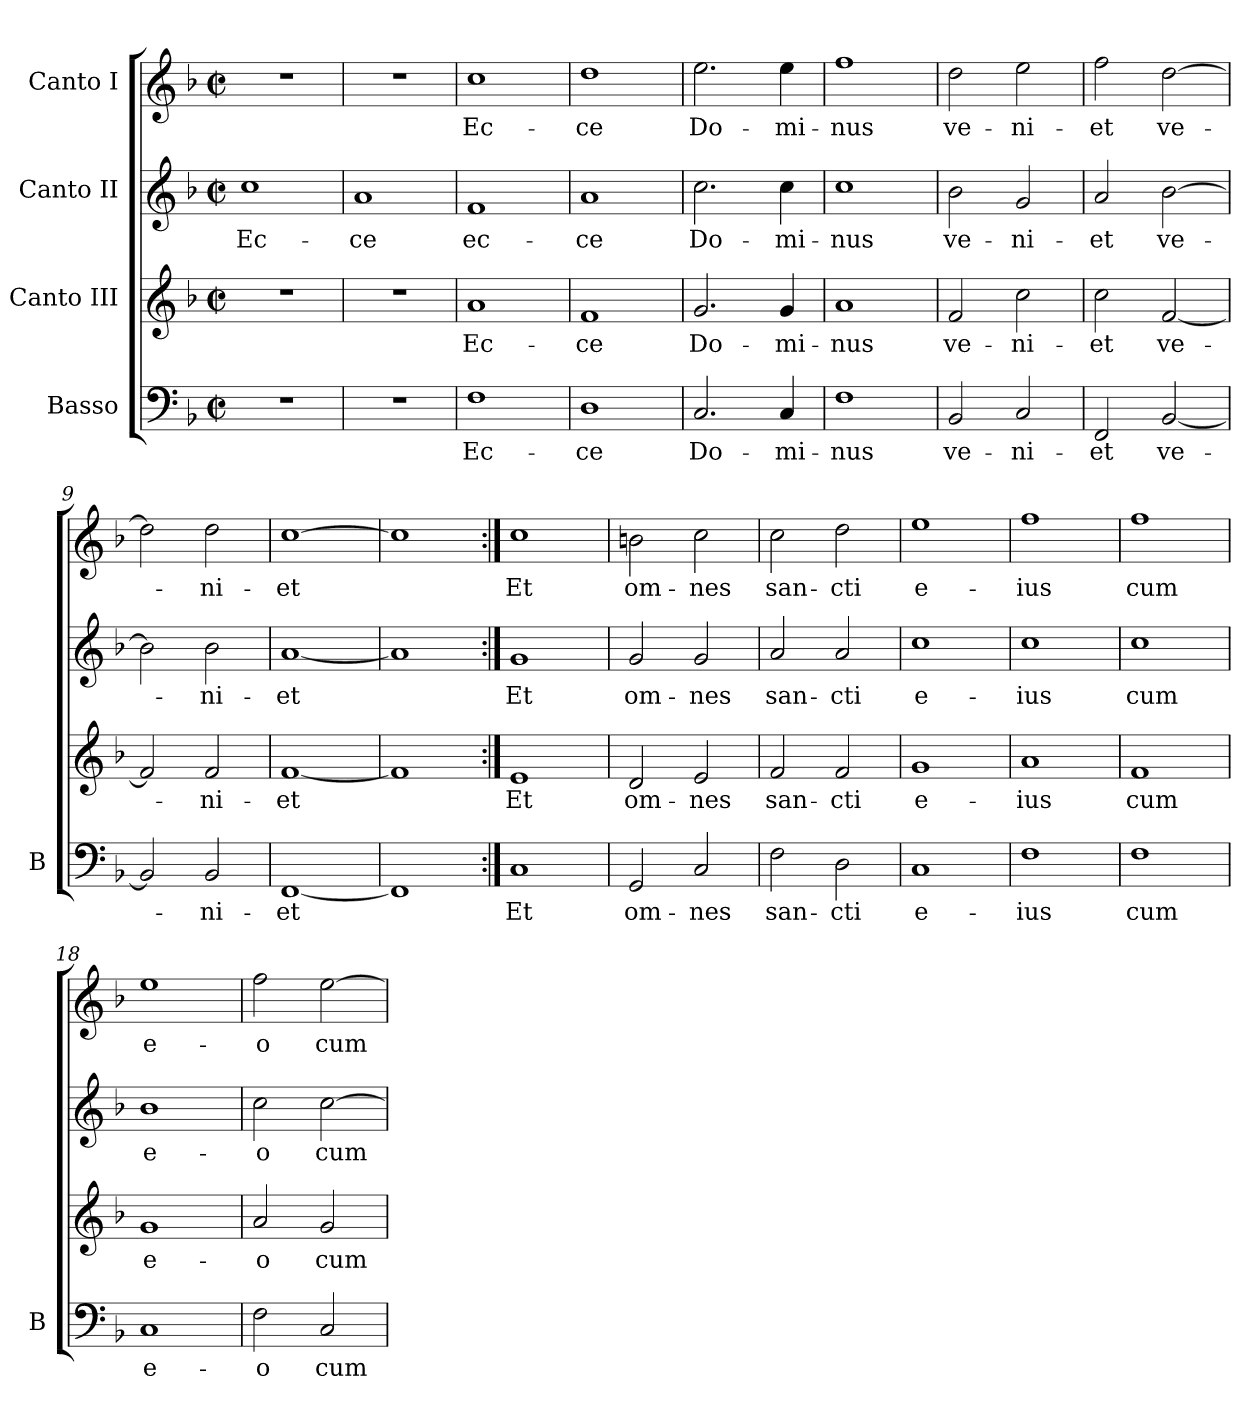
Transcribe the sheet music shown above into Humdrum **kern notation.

**kern	**text	**kern	**text	**kern	**text	**kern	**text
*part4	*part4	*part3	*part3	*part2	*part2	*part1	*part1
*staff4	*staff4	*staff3	*staff3	*staff2	*staff2	*staff1	*staff1
*I"Basso	*	*I"Canto III	*	*I"Canto II	*	*I"Canto I	*
*I'B	*	*	*	*	*	*	*
*clefF4	*	*clefG2	*	*clefG2	*	*clefG2	*
*k[b-]	*	*k[b-]	*	*k[b-]	*	*k[b-]	*
*M2/2	*	*M2/2	*	*M2/2	*	*M2/2	*
*met(c|)	*	*met(c|)	*	*met(c|)	*	*met(c|)	*
=1	=1	=1	=1	=1	=1	=1	=1
1r	.	1r	.	1cc	Ec-	1r	.
=2	=2	=2	=2	=2	=2	=2	=2
1r	.	1r	.	1a	-ce	1r	.
=3	=3	=3	=3	=3	=3	=3	=3
1F	Ec-	1a	Ec-	1f	ec-	1cc	Ec-
=4	=4	=4	=4	=4	=4	=4	=4
1D	-ce	1f	-ce	1a	-ce	1dd	-ce
=5	=5	=5	=5	=5	=5	=5	=5
2.C/	Do-	2.g/	Do-	2.cc\	Do-	2.ee\	Do-
4C/	-mi-	4g/	-mi-	4cc\	-mi-	4ee\	-mi-
=6	=6	=6	=6	=6	=6	=6	=6
1F	-nus	1a	-nus	1cc	-nus	1ff	-nus
=7	=7	=7	=7	=7	=7	=7	=7
2BB-/	ve-	2f/	ve-	2b-\	ve-	2dd\	ve-
2C/	-ni-	2cc\	-ni-	2g/	-ni-	2ee\	-ni-
=8	=8	=8	=8	=8	=8	=8	=8
2FF/	-et	2cc\	-et	2a/	-et	2ff\	-et
[2BB-/	ve-	[2f/	ve-	[2b-\	ve-	[2dd\	ve-
=9	=9	=9	=9	=9	=9	=9	=9
2BB-/]	.	2f/]	.	2b-\]	.	2dd\]	.
2BB-/	-ni-	2f/	-ni-	2b-\	-ni-	2dd\	-ni-
=10	=10	=10	=10	=10	=10	=10	=10
[1FF	-et	[1f	-et	[1a	-et	[1cc	-et
=11	=11	=11	=11	=11	=11	=11	=11
1FF]	.	1f]	.	1a]	.	1cc]	.
=12:|!	=12:|!	=12:|!	=12:|!	=12:|!	=12:|!	=12:|!	=12:|!
1C	Et	1e	Et	1g	Et	1cc	Et
=13	=13	=13	=13	=13	=13	=13	=13
2GG/	om-	2d/	om-	2g/	om-	2bn\	om-
2C/	-nes	2e/	-nes	2g/	-nes	2cc\	-nes
=14	=14	=14	=14	=14	=14	=14	=14
2F\	san-	2f/	san-	2a/	san-	2cc\	san-
2D\	-cti	2f/	-cti	2a/	-cti	2dd\	-cti
=15	=15	=15	=15	=15	=15	=15	=15
1C	e-	1g	e-	1cc	e-	1ee	e-
=16	=16	=16	=16	=16	=16	=16	=16
1F	-ius	1a	-ius	1cc	-ius	1ff	-ius
=17	=17	=17	=17	=17	=17	=17	=17
1F	cum	1f	cum	1cc	cum	1ff	cum
=18	=18	=18	=18	=18	=18	=18	=18
1C	e-	1g	e-	1b-	e-	1ee	e-
=19	=19	=19	=19	=19	=19	=19	=19
2F\	-o	2a/	-o	2cc\	-o	2ff\	-o
2C/	cum	2g/	cum	[2cc\	cum	[2ee\	cum
=	=	=	=	=	=	=	=
*-	*-	*-	*-	*-	*-	*-	*-
